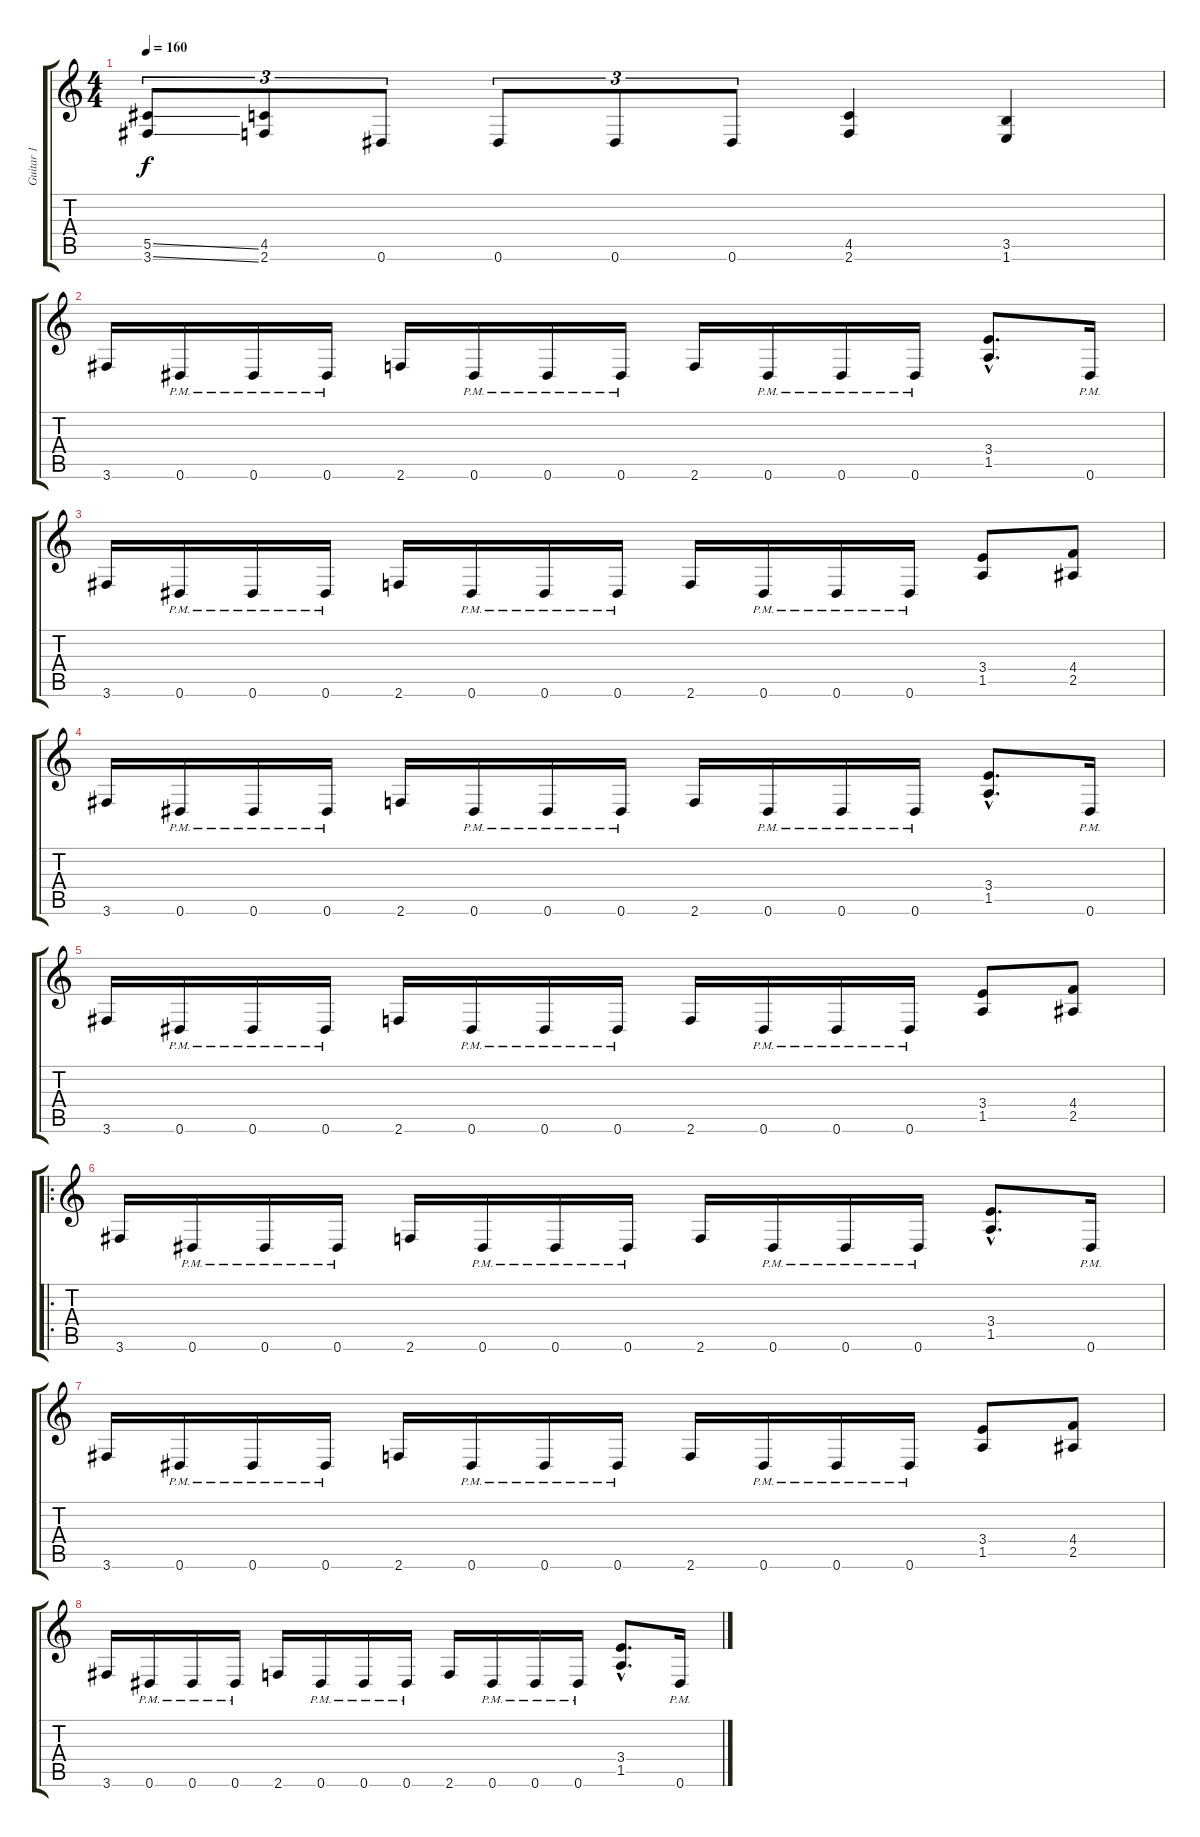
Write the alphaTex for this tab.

\track ("Guitar 1" "Guitar 1") {instrument distortionguitar}
\staff {score tabs}
\tuning (Eb4 Bb3 Gb3 Db3 Ab2 Eb2) {hide}
\ts (4 4)
\tempo 160
\clef g2
\ks c
(5.5{ss} 3.6{ss}).8{tu (3 2) dy f} (4.5 2.6).8{tu (3 2)} 0.6.8{tu (3 2)} 0.6.8{tu (3 2)} 0.6.8{tu (3 2)} 0.6.8{tu (3 2)} (4.5 2.6).4 (3.5 1.6).4 |
3.6.16 0.6{pm}.16 0.6{pm}.16 0.6{pm}.16 2.6.16 0.6{pm}.16 0.6{pm}.16 0.6{pm}.16 2.6.16 0.6{pm}.16 0.6{pm}.16 0.6{pm}.16 (3.4{hac} 1.5{hac}).8{d} 0.6{pm}.16 |
3.6.16 0.6{pm}.16 0.6{pm}.16 0.6{pm}.16 2.6.16 0.6{pm}.16 0.6{pm}.16 0.6{pm}.16 2.6.16 0.6{pm}.16 0.6{pm}.16 0.6{pm}.16 (3.4 1.5).8 (4.4 2.5).8 |
3.6.16 0.6{pm}.16 0.6{pm}.16 0.6{pm}.16 2.6.16 0.6{pm}.16 0.6{pm}.16 0.6{pm}.16 2.6.16 0.6{pm}.16 0.6{pm}.16 0.6{pm}.16 (3.4{hac} 1.5{hac}).8{d} 0.6{pm}.16 |
3.6.16 0.6{pm}.16 0.6{pm}.16 0.6{pm}.16 2.6.16 0.6{pm}.16 0.6{pm}.16 0.6{pm}.16 2.6.16 0.6{pm}.16 0.6{pm}.16 0.6{pm}.16 (3.4 1.5).8 (4.4 2.5).8 |
\ro
3.6.16 0.6{pm}.16 0.6{pm}.16 0.6{pm}.16 2.6.16 0.6{pm}.16 0.6{pm}.16 0.6{pm}.16 2.6.16 0.6{pm}.16 0.6{pm}.16 0.6{pm}.16 (3.4{hac} 1.5{hac}).8{d} 0.6{pm}.16 |
3.6.16 0.6{pm}.16 0.6{pm}.16 0.6{pm}.16 2.6.16 0.6{pm}.16 0.6{pm}.16 0.6{pm}.16 2.6.16 0.6{pm}.16 0.6{pm}.16 0.6{pm}.16 (3.4 1.5).8 (4.4 2.5).8 |
3.6.16 0.6{pm}.16 0.6{pm}.16 0.6{pm}.16 2.6.16 0.6{pm}.16 0.6{pm}.16 0.6{pm}.16 2.6.16 0.6{pm}.16 0.6{pm}.16 0.6{pm}.16 (3.4{hac} 1.5{hac}).8{d} 0.6{pm}.16
